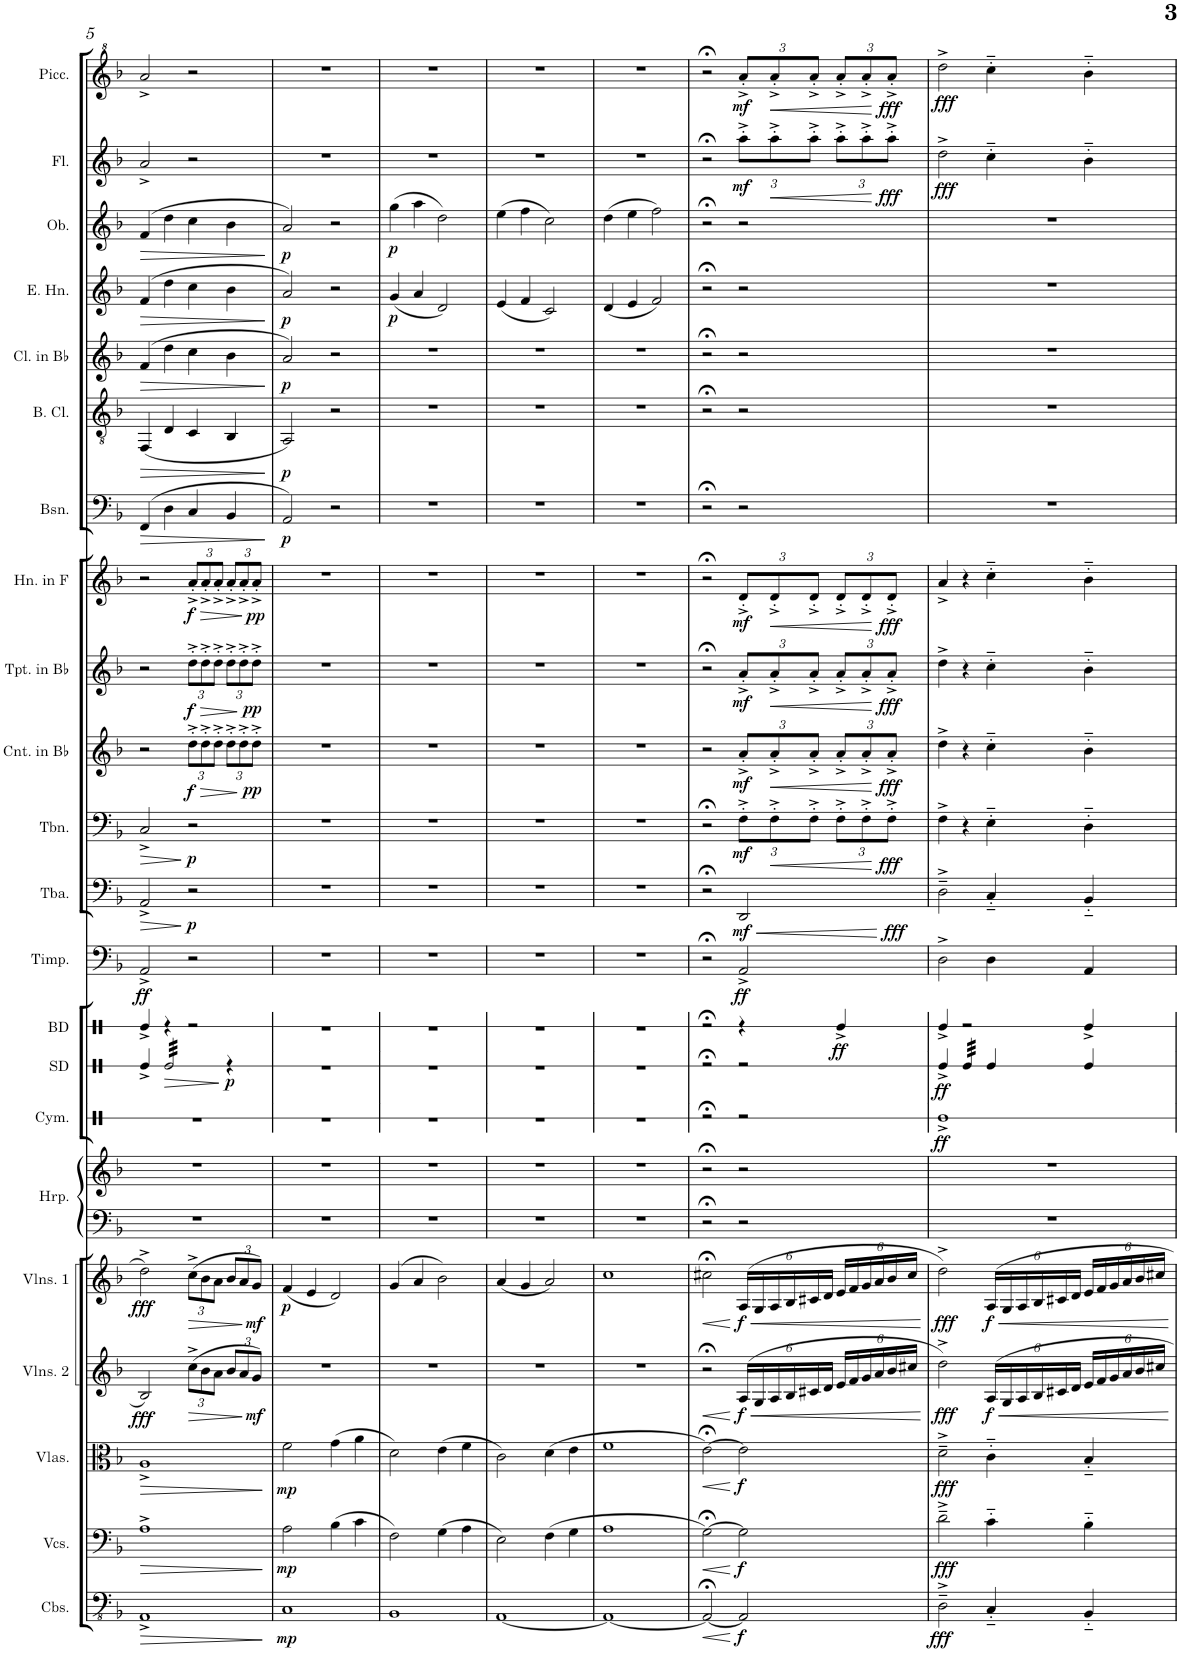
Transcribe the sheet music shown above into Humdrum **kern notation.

**kern	**dynam	**kern	**dynam	**kern	**dynam	**kern	**dynam	**kern	**dynam	**kern	**kern	**kern	**dynam	**kern	**dynam	**kern	**dynam	**kern	**dynam	**kern	**dynam	**kern	**dynam	**kern	**dynam	**kern	**dynam	**kern	**dynam	**kern	**dynam	**kern	**dynam	**kern	**dynam	**kern	**dynam	**kern	**dynam	**kern	**dynam	**kern	**dynam
*part22	*part22	*part21	*part21	*part20	*part20	*part19	*part19	*part18	*part18	*part17	*part17	*part16	*part16	*part15	*part15	*part14	*part14	*part13	*part13	*part12	*part12	*part11	*part11	*part10	*part10	*part9	*part9	*part8	*part8	*part7	*part7	*part6	*part6	*part5	*part5	*part4	*part4	*part3	*part3	*part2	*part2	*part1	*part1
*staff23	*staff23	*staff22	*staff22	*staff21	*staff21	*staff20	*staff20	*staff19	*staff19	*staff18	*staff17	*staff16	*staff16	*staff15	*staff15	*staff14	*staff14	*staff13	*staff13	*staff12	*staff12	*staff11	*staff11	*staff10	*staff10	*staff9	*staff9	*staff8	*staff8	*staff7	*staff7	*staff6	*staff6	*staff5	*staff5	*staff4	*staff4	*staff3	*staff3	*staff2	*staff2	*staff1	*staff1
*I"Contrabasses	*	*I"Violoncellos	*	*I"Violas	*	*I"Violins 2	*	*I"Violins 1	*	*I"Harp	*	*I"Cymbals	*	*I"Snare Drum	*	*I"Bass Drum	*	*I"Timpani	*	*I"Tuba	*	*I"Trombone	*	*I"Cornet in Bb	*	*I"Trumpet in Bb	*	*I"Horn in F	*	*I"Bassoon	*	*I"Bass Clarinet	*	*I"Clarinet in Bb	*	*I"English Horn	*	*I"Oboe	*	*I"Flute	*	*I"Piccolo	*
*I'Cbs.	*	*I'Vcs.	*	*I'Vlas.	*	*I'Vlns. 2	*	*I'Vlns. 1	*	*I'Hrp.	*	*I'Cym.	*	*I'SD	*	*I'BD	*	*I'Timp.	*	*I'Tba.	*	*I'Tbn.	*	*I'Cnt. in Bb	*	*I'Tpt. in Bb	*	*I'Hn. in F	*	*I'Bsn.	*	*I'B. Cl.	*	*I'Cl. in Bb	*	*I'E. Hn.	*	*I'Ob.	*	*I'Fl.	*	*I'Picc.	*
!!LO:PB:g=z
*clefFv4	*	*clefF4	*	*clefC3	*	*clefG2	*	*clefG2	*	*clefF4	*clefG2	*clefX	*	*clefX	*	*clefX	*	*clefF4	*	*clefF4	*	*clefF4	*	*clefG2	*	*clefG2	*	*clefG2	*	*clefF4	*	*clefGv2	*	*clefG2	*	*clefG2	*	*clefG2	*	*clefG2	*	*clefG^2	*
*	*	*	*	*	*	*	*	*	*	*	*	*	*	*	*	*	*	*	*	*	*	*	*	*Trd1c2	*	*Trd1c2	*	*Trd4c7	*	*	*	*Trd8c14	*	*Trd1c2	*	*Trd4c7	*	*	*	*	*	*Trd-7c-12	*
*k[b-]	*	*k[b-]	*	*k[b-]	*	*k[b-]	*	*k[b-]	*	*k[b-]	*k[b-]	*k[]	*	*k[]	*	*k[]	*	*k[b-]	*	*k[b-]	*	*k[b-]	*	*k[b-]	*	*k[b-]	*	*k[b-]	*	*k[b-]	*	*k[b-]	*	*k[b-]	*	*k[b-]	*	*k[b-]	*	*k[b-]	*	*k[b-]	*
*M4/4	*	*M4/4	*	*M4/4	*	*M4/4	*	*M4/4	*	*M4/4	*M4/4	*M4/4	*	*M4/4	*	*M4/4	*	*M4/4	*	*M4/4	*	*M4/4	*	*M4/4	*	*M4/4	*	*M4/4	*	*M4/4	*	*M4/4	*	*M4/4	*	*M4/4	*	*M4/4	*	*M4/4	*	*M4/4	*
=5	=5	=5	=5	=5	=5	=5	=5	=5	=5	=5	=5	=5	=5	=5	=5	=5	=5	=5	=5	=5	=5	=5	=5	=5	=5	=5	=5	=5	=5	=5	=5	=5	=5	=5	=5	=5	=5	=5	=5	=5	=5	=5	=5
!	!LO:HP:b	!	!LO:HP:b	!	!LO:HP:b	!	!LO:DY:b	!	!LO:DY:b	!	!	!	!	!	!	!	!	!	!LO:DY:b	!	!LO:HP:b	!	!LO:HP:b	!	!	!	!	!	!	!	!LO:HP:b	!	!LO:HP:b	!	!LO:HP:b	!	!LO:HP:b	!	!LO:HP:b	!	!	!	!
1AAA^	>	1A^	>	1A^	>	2B-/	fff	2dd^\	fff	1r	1r	1r	.	4Re^/	.	4Re^/	.	2AA^/	ff	2AA^/	>	2C^/	>	2r	.	2r	.	2r	.	(4FF/	>	(4FF/	>	(4f/	>	(4f/	>	(4f/	>	2a^/	.	2aa^/	.
!	!	!	!	!	!	!	!	!	!	!	!	!	!	!	!LO:HP:b	!	!	!	!	!	!	!	!	!	!	!	!	!	!	!	!	!	!	!	!	!	!	!	!	!	!	!	!
*	*	*	*	*	*	*	*	*	*	*	*	*	*	*tremolo	*	*	*	*	*	*	*	*	*	*	*	*	*	*	*	*	*	*	*	*	*	*	*	*	*	*	*	*	*
.	.	.	.	.	.	.	.	.	.	.	.	.	.	32Re/LLL	>	4r	.	.	.	.	.	.	.	.	.	.	.	.	.	4D\	.	4D/	.	4dd\	.	4dd\	.	4dd\	.	.	.	.	.
.	.	.	.	.	.	.	.	.	.	.	.	.	.	32Re/	.	.	.	.	.	.	.	.	.	.	.	.	.	.	.	.	.	.	.	.	.	.	.	.	.	.	.	.	.
.	.	.	.	.	.	.	.	.	.	.	.	.	.	32Re/	.	.	.	.	.	.	.	.	.	.	.	.	.	.	.	.	.	.	.	.	.	.	.	.	.	.	.	.	.
.	.	.	.	.	.	.	.	.	.	.	.	.	.	32Re/	.	.	.	.	.	.	.	.	.	.	.	.	.	.	.	.	.	.	.	.	.	.	.	.	.	.	.	.	.
.	.	.	.	.	.	.	.	.	.	.	.	.	.	32Re/	.	.	.	.	.	.	.	.	.	.	.	.	.	.	.	.	.	.	.	.	.	.	.	.	.	.	.	.	.
.	.	.	.	.	.	.	.	.	.	.	.	.	.	32Re/	.	.	.	.	.	.	.	.	.	.	.	.	.	.	.	.	.	.	.	.	.	.	.	.	.	.	.	.	.
.	.	.	.	.	.	.	.	.	.	.	.	.	.	32Re/	.	.	.	.	.	.	.	.	.	.	.	.	.	.	.	.	.	.	.	.	.	.	.	.	.	.	.	.	.
.	.	.	.	.	.	.	.	.	.	.	.	.	.	32Re/	.	.	.	.	.	.	.	.	.	.	.	.	.	.	.	.	.	.	.	.	.	.	.	.	.	.	.	.	.
*	*	*	*	*	*	*Xbrackettup	*	*	*	*	*	*	*	*	*	*	*	*	*	*	*	*	*	*	*	*	*	*	*	*	*	*	*	*	*	*	*	*	*	*	*	*	*
!	!	!	!	!	!	!	!LO:HP:b	!	!	!	!	!	!	!	!	!	!	!	!	!	!	!	!	!	!	!	!	!	!	!	!	!	!	!	!	!	!	!	!	!	!	!	!
*	*	*	*	*	*	*	*	*Xbrackettup	*	*	*	*	*	*	*	*	*	*	*	*	*	*	*	*	*	*	*	*	*	*	*	*	*	*	*	*	*	*	*	*	*	*	*
!	!	!	!	!	!	!	!	!	!LO:HP:b	!	!	!	!	!	!	!	!	!	!	!	!	!	!	!	!	!	!	!	!	!	!	!	!	!	!	!	!	!	!	!	!	!	!
*	*	*	*	*	*	*	*	*	*	*	*	*	*	*	*	*	*	*	*	*	*	*	*	*Xbrackettup	*	*	*	*	*	*	*	*	*	*	*	*	*	*	*	*	*	*	*
!	!	!	!	!	!	!	!	!	!	!	!	!	!	!	!	!	!	!	!	!	!	!	!	!	!LO:HP:b	!	!	!	!	!	!	!	!	!	!	!	!	!	!	!	!	!	!
*	*	*	*	*	*	*	*	*	*	*	*	*	*	*	*	*	*	*	*	*	*	*	*	*	*	*Xbrackettup	*	*	*	*	*	*	*	*	*	*	*	*	*	*	*	*	*
!	!	!	!	!	!	!	!	!	!	!	!	!	!	!	!	!	!	!	!	!	!	!	!	!	!	!	!LO:HP:b	!	!	!	!	!	!	!	!	!	!	!	!	!	!	!	!
*	*	*	*	*	*	*	*	*	*	*	*	*	*	*	*	*	*	*	*	*	*	*	*	*	*	*	*	*Xbrackettup	*	*	*	*	*	*	*	*	*	*	*	*	*	*	*
!	!	!	!	!	!	!	!	!	!	!	!	!	!	!	!	!	!	!	!	!	!LO:DY:n=1:b	!	!LO:DY:n=1:b	!	!LO:DY:n=1:b	!	!LO:DY:n=1:b	!	!LO:HP:b	!	!	!	!	!	!	!	!	!	!	!	!	!	!
!	!	!	!	!	!	!	!	!	!	!	!	!	!	!	!	!	!	!	!	!	!	!	!	!	!	!	!	!	!LO:DY:n=1:b	!	!	!	!	!	!	!	!	!	!	!	!	!	!
.	.	.	.	.	.	(12cc^\L	>	(12cc^\L	>	.	.	.	.	32Re/	.	2r	.	2r	.	2r	] p	2r	] p	12dd'^\L	> f	12dd'^\L	> f	12a'^/L	> f	4C/	.	4C/	.	4cc\	.	4cc\	.	4cc\	.	2r	.	2r	.
.	.	.	.	.	.	.	.	.	.	.	.	.	.	32Re/	.	.	.	.	.	.	.	.	.	.	.	.	.	.	.	.	.	.	.	.	.	.	.	.	.	.	.	.	.
.	.	.	.	.	.	.	.	.	.	.	.	.	.	32Re/	.	.	.	.	.	.	.	.	.	.	.	.	.	.	.	.	.	.	.	.	.	.	.	.	.	.	.	.	.
.	.	.	.	.	.	12b-\	.	12b-\	.	.	.	.	.	.	.	.	.	.	.	.	.	.	.	12dd'^\	.	12dd'^\	.	12a'^/	.	.	.	.	.	.	.	.	.	.	.	.	.	.	.
.	.	.	.	.	.	.	.	.	.	.	.	.	.	32Re/	.	.	.	.	.	.	.	.	.	.	.	.	.	.	.	.	.	.	.	.	.	.	.	.	.	.	.	.	.
.	.	.	.	.	.	.	.	.	.	.	.	.	.	32Re/	.	.	.	.	.	.	.	.	.	.	.	.	.	.	.	.	.	.	.	.	.	.	.	.	.	.	.	.	.
.	.	.	.	.	.	.	.	.	.	.	.	.	.	32Re/	.	.	.	.	.	.	.	.	.	.	.	.	.	.	.	.	.	.	.	.	.	.	.	.	.	.	.	.	.
.	.	.	.	.	.	12a\J	.	12a\J	.	.	.	.	.	.	.	.	.	.	.	.	.	.	.	12dd'^\J	.	12dd'^\J	.	12a'^/J	.	.	.	.	.	.	.	.	.	.	.	.	.	.	.
.	.	.	.	.	.	.	.	.	.	.	.	.	.	32Re/	.	.	.	.	.	.	.	.	.	.	.	.	.	.	.	.	.	.	.	.	.	.	.	.	.	.	.	.	.
.	.	.	.	.	.	.	.	.	.	.	.	.	.	32Re/JJJ	.	.	.	.	.	.	.	.	.	.	.	.	.	.	.	.	.	.	.	.	.	.	.	.	.	.	.	.	.
*	*	*	*	*	*	*	*	*	*	*	*	*	*	*Xtremolo	*	*	*	*	*	*	*	*	*	*	*	*	*	*	*	*	*	*	*	*	*	*	*	*	*	*	*	*	*
!	!	!	!	!	!	!	!	!	!	!	!	!	!	!	!LO:DY:n=1:b	!	!	!	!	!	!	!	!	!	!	!	!	!	!	!	!	!	!	!	!	!	!	!	!	!	!	!	!
.	.	.	.	.	.	12b-/L	.	12b-/L	.	.	.	.	.	4r	] p	.	.	.	.	.	.	.	.	12dd'^\L	.	12dd'^\L	.	12a'^/L	.	4BB-/	.	4BB-/	.	4b-\	.	4b-\	.	4b-\	.	.	.	.	.
.	.	.	.	.	.	12a/	.	12a/	.	.	.	.	.	.	.	.	.	.	.	.	.	.	.	12dd'^\	.	12dd'^\	.	12a'^/	.	.	.	.	.	.	.	.	.	.	.	.	.	.	.
!	!	!	!	!	!	!	!LO:DY:n=1:b	!	!LO:DY:n=1:b	!	!	!	!	!	!	!	!	!	!	!	!	!	!	!	!LO:DY:n=2:b	!	!LO:DY:n=2:b	!	!LO:DY:n=2:b	!	!	!	!	!	!	!	!	!	!	!	!	!	!
.	.	.	.	.	.	12g/J)	] mf	12g/J)	] mf	.	.	.	.	.	.	.	.	.	.	.	.	.	.	12dd'^\J	] pp	12dd'^\J	] pp	12a'^/J	] pp	.	.	.	.	.	.	.	.	.	.	.	.	.	.
.	]	.	]	.	]	.	.	.	.	.	.	.	.	.	.	.	.	.	.	.	.	.	.	.	.	.	.	.	.	.	]	.	]	.	]	.	]	.	]	.	.	.	.
=6	=6	=6	=6	=6	=6	=6	=6	=6	=6	=6	=6	=6	=6	=6	=6	=6	=6	=6	=6	=6	=6	=6	=6	=6	=6	=6	=6	=6	=6	=6	=6	=6	=6	=6	=6	=6	=6	=6	=6	=6	=6	=6	=6
!	!LO:DY:b	!	!LO:DY:b	!	!LO:DY:b	!	!	!	!LO:DY:b	!	!	!	!	!	!	!	!	!	!	!	!	!	!	!	!	!	!	!	!	!	!LO:DY:b	!	!LO:DY:b	!	!LO:DY:b	!	!LO:DY:b	!	!LO:DY:b	!	!	!	!
1CC	mp	2A\	mp	2f\	mp	1r	.	(4f/	p	1r	1r	1r	.	1r	.	1r	.	1r	.	1r	.	1r	.	1r	.	1r	.	1r	.	2AA/)	p	2AA/)	p	2a/)	p	2a/)	p	2a/)	p	1r	.	1r	.
.	.	.	.	.	.	.	.	4e/	.	.	.	.	.	.	.	.	.	.	.	.	.	.	.	.	.	.	.	.	.	.	.	.	.	.	.	.	.	.	.	.	.	.	.
.	.	(4B-\	.	(4g\	.	.	.	2d/)	.	.	.	.	.	.	.	.	.	.	.	.	.	.	.	.	.	.	.	.	.	2r	.	2r	.	2r	.	2r	.	2r	.	.	.	.	.
.	.	4c\	.	4a\	.	.	.	.	.	.	.	.	.	.	.	.	.	.	.	.	.	.	.	.	.	.	.	.	.	.	.	.	.	.	.	.	.	.	.	.	.	.	.
=7	=7	=7	=7	=7	=7	=7	=7	=7	=7	=7	=7	=7	=7	=7	=7	=7	=7	=7	=7	=7	=7	=7	=7	=7	=7	=7	=7	=7	=7	=7	=7	=7	=7	=7	=7	=7	=7	=7	=7	=7	=7	=7	=7
!	!	!	!	!	!	!	!	!	!	!	!	!	!	!	!	!	!	!	!	!	!	!	!	!	!	!	!	!	!	!	!	!	!	!	!	!	!LO:DY:b	!	!LO:DY:b	!	!	!	!
1BBB-	.	2F\)	.	2d\)	.	1r	.	(4g/	.	1r	1r	1r	.	1r	.	1r	.	1r	.	1r	.	1r	.	1r	.	1r	.	1r	.	1r	.	1r	.	1r	.	(4g/	p	(4gg\	p	1r	.	1r	.
.	.	.	.	.	.	.	.	4a/	.	.	.	.	.	.	.	.	.	.	.	.	.	.	.	.	.	.	.	.	.	.	.	.	.	.	.	4a/	.	4aa\	.	.	.	.	.
.	.	(4G\	.	(4e\	.	.	.	2b-\)	.	.	.	.	.	.	.	.	.	.	.	.	.	.	.	.	.	.	.	.	.	.	.	.	.	.	.	2d/)	.	2dd\)	.	.	.	.	.
.	.	4A\	.	4f\	.	.	.	.	.	.	.	.	.	.	.	.	.	.	.	.	.	.	.	.	.	.	.	.	.	.	.	.	.	.	.	.	.	.	.	.	.	.	.
=8	=8	=8	=8	=8	=8	=8	=8	=8	=8	=8	=8	=8	=8	=8	=8	=8	=8	=8	=8	=8	=8	=8	=8	=8	=8	=8	=8	=8	=8	=8	=8	=8	=8	=8	=8	=8	=8	=8	=8	=8	=8	=8	=8
[1AAA	.	2E\)	.	2c\)	.	1r	.	(4a/	.	1r	1r	1r	.	1r	.	1r	.	1r	.	1r	.	1r	.	1r	.	1r	.	1r	.	1r	.	1r	.	1r	.	(4e/	.	(4ee\	.	1r	.	1r	.
.	.	.	.	.	.	.	.	4g/	.	.	.	.	.	.	.	.	.	.	.	.	.	.	.	.	.	.	.	.	.	.	.	.	.	.	.	4f/	.	4ff\	.	.	.	.	.
.	.	(4F\	.	(4d\	.	.	.	2a/)	.	.	.	.	.	.	.	.	.	.	.	.	.	.	.	.	.	.	.	.	.	.	.	.	.	.	.	2c/)	.	2cc\)	.	.	.	.	.
.	.	4G\	.	4e\	.	.	.	.	.	.	.	.	.	.	.	.	.	.	.	.	.	.	.	.	.	.	.	.	.	.	.	.	.	.	.	.	.	.	.	.	.	.	.
=9	=9	=9	=9	=9	=9	=9	=9	=9	=9	=9	=9	=9	=9	=9	=9	=9	=9	=9	=9	=9	=9	=9	=9	=9	=9	=9	=9	=9	=9	=9	=9	=9	=9	=9	=9	=9	=9	=9	=9	=9	=9	=9	=9
1AAA_	.	1A	.	1f	.	1r	.	1cc	.	1r	1r	1r	.	1r	.	1r	.	1r	.	1r	.	1r	.	1r	.	1r	.	1r	.	1r	.	1r	.	1r	.	(4d/	.	(4dd\	.	1r	.	1r	.
.	.	.	.	.	.	.	.	.	.	.	.	.	.	.	.	.	.	.	.	.	.	.	.	.	.	.	.	.	.	.	.	.	.	.	.	4e/	.	4ee\	.	.	.	.	.
.	.	.	.	.	.	.	.	.	.	.	.	.	.	.	.	.	.	.	.	.	.	.	.	.	.	.	.	.	.	.	.	.	.	.	.	2f/)	.	2ff\)	.	.	.	.	.
=10	=10	=10	=10	=10	=10	=10	=10	=10	=10	=10	=10	=10	=10	=10	=10	=10	=10	=10	=10	=10	=10	=10	=10	=10	=10	=10	=10	=10	=10	=10	=10	=10	=10	=10	=10	=10	=10	=10	=10	=10	=10	=10	=10
!	!LO:HP:b	!	!LO:HP:b	!	!LO:HP:b	!	!LO:HP:b	!	!LO:HP:b	!	!	!	!	!	!	!	!	!	!	!	!	!	!	!	!	!	!	!	!	!	!	!	!	!	!	!	!	!	!	!	!	!	!
*	*	*	*	*	*	*	*	*	*	*	*	*	*	*	*	*	*	*	*	*^	*	*	*	*	*	*	*	*	*	*	*	*	*	*	*	*	*	*	*	*	*	*	*
2AAA;</_	<	[2G;<\)	<	[2e;<\)	<	2r;<	<	2cc#X;<\	<	2r;<	2r;<	2r;<	.	2r;<	.	2r;<	.	2r;<	.	2r;<	3%2ryy	.	2r;<	.	2r	.	2r;<	.	2r;<	.	2r;<	.	2r;<	.	2r;<	.	2r;<	.	2r;<	.	2r;<	.	2r;<	.
!	!	!	!	!	!	!	!LO:HP:n=1:b	!	!LO:HP:n=1:b	!	!	!	!	!	!	!	!	!	!	!	!	!LO:HP:b	!	!	!	!	!	!	!	!	!	!	!	!	!	!	!	!	!	!	!	!	!	!
*	*	*	*	*	*	*	*	*	*	*	*	*	*	*	*	*	*	*	*	*	*	*	*Xbrackettup	*	*	*	*	*	*	*	*	*	*	*	*	*	*	*	*	*	*Xbrackettup	*	*Xbrackettup	*
!	!LO:DY:n=1:b	!	!LO:DY:n=1:b	!	!LO:DY:n=1:b	!	!LO:DY:n=1:b	!	!LO:DY:n=1:b	!	!	!	!	!	!	!	!	!	!LO:DY:b	!	!	!LO:DY:n=1:b	!	!LO:DY:b	!	!LO:DY:b	!	!LO:DY:b	!	!LO:DY:b	!	!	!	!	!	!	!	!	!	!	!	!LO:DY:b	!	!LO:DY:b
2AAA/]	[ f	2G\]	[ f	2e\]	[ f	(24A/LL	[ < f	(24A/LL	[ < f	2r	2r	2r	.	2r	.	4r	.	2AA^/	ff	2DD/	.	< mf	12F'^\L	mf	12a'^/L	mf	12a'^/L	mf	12d'^/L	mf	2r	.	2r	.	2r	.	2r	.	2r	.	12aa'^\L	mf	12aa'^/L	mf
.	.	.	.	.	.	24G/	.	24G/	.	.	.	.	.	.	.	.	.	.	.	.	.	.	.	.	.	.	.	.	.	.	.	.	.	.	.	.	.	.	.	.	.	.	.	.
!	!	!	!	!	!	!	!	!	!	!	!	!	!	!	!	!	!	!	!	!	!	!	!	!LO:HP:b	!	!LO:HP:b	!	!LO:HP:b	!	!LO:HP:b	!	!	!	!	!	!	!	!	!	!	!	!LO:HP:b	!	!LO:HP:b
.	.	.	.	.	.	24A/	.	24A/	.	.	.	.	.	.	.	.	.	.	.	.	.	.	12F'^\	<	12a'^/	<	12a'^/	<	12d'^/	<	.	.	.	.	.	.	.	.	.	.	12aa'^\	<	12aa'^/	<
.	.	.	.	.	.	24B-/	.	24B-/	.	.	.	.	.	.	.	.	.	.	.	.	.	.	.	.	.	.	.	.	.	.	.	.	.	.	.	.	.	.	.	.	.	.	.	.
.	.	.	.	.	.	24c#X/	.	24c#X/	.	.	.	.	.	.	.	.	.	.	.	.	6.ryy	.	12F'^\J	.	12a'^/J	.	12a'^/J	.	12d'^/J	.	.	.	.	.	.	.	.	.	.	.	12aa'^\J	.	12aa'^/J	.
.	.	.	.	.	.	24d/JJ	.	24d/JJ	.	.	.	.	.	.	.	.	.	.	.	.	.	.	.	.	.	.	.	.	.	.	.	.	.	.	.	.	.	.	.	.	.	.	.	.
!	!	!	!	!	!	!	!	!	!	!	!	!	!	!	!	!	!LO:DY:b	!	!	!	!	!	!	!	!	!	!	!	!	!	!	!	!	!	!	!	!	!	!	!	!	!	!	!
.	.	.	.	.	.	24e/LL	.	24e/LL	.	.	.	.	.	.	.	4Re^/	ff	.	.	.	.	.	12F'^\L	.	12a'^/L	.	12a'^/L	.	12d'^/L	.	.	.	.	.	.	.	.	.	.	.	12aa'^\L	.	12aa'^/L	.
.	.	.	.	.	.	24f/	.	24f/	.	.	.	.	.	.	.	.	.	.	.	.	.	.	.	.	.	.	.	.	.	.	.	.	.	.	.	.	.	.	.	.	.	.	.	.
.	.	.	.	.	.	24g/	.	24g/	.	.	.	.	.	.	.	.	.	.	.	.	.	.	12F'^\	.	12a'^/	.	12a'^/	.	12d'^/	.	.	.	.	.	.	.	.	.	.	.	12aa'^\	.	12aa'^/	.
.	.	.	.	.	.	24a/	.	24a/	.	.	.	.	.	.	.	.	.	.	.	.	.	.	.	.	.	.	.	.	.	.	.	.	.	.	.	.	.	.	.	.	.	.	.	.
!	!	!	!	!	!	!	!	!	!	!	!	!	!	!	!	!	!	!	!	!	!	!LO:DY:n=2:b	!	!LO:DY:n=1:b	!	!LO:DY:n=1:b	!	!LO:DY:n=1:b	!	!LO:DY:n=1:b	!	!	!	!	!	!	!	!	!	!	!	!LO:DY:n=1:b	!	!LO:DY:n=1:b
.	.	.	.	.	.	24b-/	.	24b-/	.	.	.	.	.	.	.	.	.	.	.	.	12ryy	fff	12F'^\J	[ fff	12a'^/J	[ fff	12a'^/J	[ fff	12d'^/J	[ fff	.	.	.	.	.	.	.	.	.	.	12aa'^\J	[ fff	12aa'^/J	[ fff
.	.	.	.	.	.	24cc#X/JJ	.	24cc#/JJ	.	.	.	.	.	.	.	.	.	.	.	.	.	.	.	.	.	.	.	.	.	.	.	.	.	.	.	.	.	.	.	.	.	.	.	.
.	.	.	.	.	.	.	[	.	[	.	.	.	.	.	.	.	.	.	.	.	.	[	.	.	.	.	.	.	.	.	.	.	.	.	.	.	.	.	.	.	.	.	.	.
=11	=11	=11	=11	=11	=11	=11	=11	=11	=11	=11	=11	=11	=11	=11	=11	=11	=11	=11	=11	=11	=11	=11	=11	=11	=11	=11	=11	=11	=11	=11	=11	=11	=11	=11	=11	=11	=11	=11	=11	=11	=11	=11	=11	=11
!	!LO:DY:b	!	!LO:DY:b	!	!LO:DY:b	!	!LO:DY:b	!	!LO:DY:b	!	!	!	!LO:DY:b	!	!LO:DY:b	!	!	!	!	!	!	!	!	!	!	!	!	!	!	!	!	!	!	!	!	!	!	!	!	!	!	!LO:DY:b	!	!LO:DY:b
*	*	*	*	*	*	*	*	*	*	*	*	*	*	*	*	*	*	*	*	*v	*v	*	*	*	*	*	*	*	*	*	*	*	*	*	*	*	*	*	*	*	*	*	*	*
2DD~^\	fff	2d~^\	fff	2d~^\	fff	2dd^\)	fff	2dd^\)	fff	1r	1r	1Re^	ff	4Re^/	ff	4Re^/	.	2D^\	.	2D~^\	.	4F^\	.	4dd^\	.	4dd^\	.	4a^/	.	1r	.	1r	.	1r	.	1r	.	1r	.	2dd^\	fff	2ddd^\	fff
*	*	*	*	*	*	*	*	*	*	*	*	*	*	*tremolo	*	*	*	*	*	*	*	*	*	*	*	*	*	*	*	*	*	*	*	*	*	*	*	*	*	*	*	*	*
.	.	.	.	.	.	.	.	.	.	.	.	.	.	32Re/LLL	.	2r	.	.	.	.	.	4r	.	4r	.	4r	.	4r	.	.	.	.	.	.	.	.	.	.	.	.	.	.	.
.	.	.	.	.	.	.	.	.	.	.	.	.	.	32Re/	.	.	.	.	.	.	.	.	.	.	.	.	.	.	.	.	.	.	.	.	.	.	.	.	.	.	.	.	.
.	.	.	.	.	.	.	.	.	.	.	.	.	.	32Re/	.	.	.	.	.	.	.	.	.	.	.	.	.	.	.	.	.	.	.	.	.	.	.	.	.	.	.	.	.
.	.	.	.	.	.	.	.	.	.	.	.	.	.	32Re/	.	.	.	.	.	.	.	.	.	.	.	.	.	.	.	.	.	.	.	.	.	.	.	.	.	.	.	.	.
.	.	.	.	.	.	.	.	.	.	.	.	.	.	32Re/	.	.	.	.	.	.	.	.	.	.	.	.	.	.	.	.	.	.	.	.	.	.	.	.	.	.	.	.	.
.	.	.	.	.	.	.	.	.	.	.	.	.	.	32Re/	.	.	.	.	.	.	.	.	.	.	.	.	.	.	.	.	.	.	.	.	.	.	.	.	.	.	.	.	.
.	.	.	.	.	.	.	.	.	.	.	.	.	.	32Re/	.	.	.	.	.	.	.	.	.	.	.	.	.	.	.	.	.	.	.	.	.	.	.	.	.	.	.	.	.
.	.	.	.	.	.	.	.	.	.	.	.	.	.	32Re/JJJ	.	.	.	.	.	.	.	.	.	.	.	.	.	.	.	.	.	.	.	.	.	.	.	.	.	.	.	.	.
*	*	*	*	*	*	*	*	*	*	*	*	*	*	*Xtremolo	*	*	*	*	*	*	*	*	*	*	*	*	*	*	*	*	*	*	*	*	*	*	*	*	*	*	*	*	*
!	!	!	!	!	!	!	!LO:HP:b	!	!LO:HP:b	!	!	!	!	!	!	!	!	!	!	!	!	!	!	!	!	!	!	!	!	!	!	!	!	!	!	!	!	!	!	!	!	!	!
!	!	!	!	!	!	!	!LO:DY:n=1:b	!	!LO:DY:n=1:b	!	!	!	!	!	!	!	!	!	!	!	!	!	!	!	!	!	!	!	!	!	!	!	!	!	!	!	!	!	!	!	!	!	!
4CC'~/	.	4c'~\	.	4c'~\	.	24A/LL	< f	24A/LL	< f	.	.	.	.	4Re/	.	.	.	4D\	.	4C'~/	.	4E'~\	.	4cc'~\	.	4cc'~\	.	4cc'~\	.	.	.	.	.	.	.	.	.	.	.	4cc'~\	.	4ccc'~\	.
.	.	.	.	.	.	24G/	.	24G/	.	.	.	.	.	.	.	.	.	.	.	.	.	.	.	.	.	.	.	.	.	.	.	.	.	.	.	.	.	.	.	.	.	.	.
.	.	.	.	.	.	24A/	.	24A/	.	.	.	.	.	.	.	.	.	.	.	.	.	.	.	.	.	.	.	.	.	.	.	.	.	.	.	.	.	.	.	.	.	.	.
.	.	.	.	.	.	24B-/	.	24B-/	.	.	.	.	.	.	.	.	.	.	.	.	.	.	.	.	.	.	.	.	.	.	.	.	.	.	.	.	.	.	.	.	.	.	.
.	.	.	.	.	.	24c#X/	.	24c#X/	.	.	.	.	.	.	.	.	.	.	.	.	.	.	.	.	.	.	.	.	.	.	.	.	.	.	.	.	.	.	.	.	.	.	.
.	.	.	.	.	.	24d/JJ	.	24d/JJ	.	.	.	.	.	.	.	.	.	.	.	.	.	.	.	.	.	.	.	.	.	.	.	.	.	.	.	.	.	.	.	.	.	.	.
4BBB-'~/	.	4B-'~\	.	4B-'~/	.	24e/LL	.	24e/LL	.	.	.	.	.	4Re/	.	4Re^/	.	4AA/	.	4BB-'~/	.	4D'~\	.	4b-'~\	.	4b-'~\	.	4b-'~\	.	.	.	.	.	.	.	.	.	.	.	4b-'~\	.	4bb-'~\	.
.	.	.	.	.	.	24f/	.	24f/	.	.	.	.	.	.	.	.	.	.	.	.	.	.	.	.	.	.	.	.	.	.	.	.	.	.	.	.	.	.	.	.	.	.	.
.	.	.	.	.	.	24g/	.	24g/	.	.	.	.	.	.	.	.	.	.	.	.	.	.	.	.	.	.	.	.	.	.	.	.	.	.	.	.	.	.	.	.	.	.	.
.	.	.	.	.	.	24a/	.	24a/	.	.	.	.	.	.	.	.	.	.	.	.	.	.	.	.	.	.	.	.	.	.	.	.	.	.	.	.	.	.	.	.	.	.	.
.	.	.	.	.	.	24b-/	.	24b-/	.	.	.	.	.	.	.	.	.	.	.	.	.	.	.	.	.	.	.	.	.	.	.	.	.	.	.	.	.	.	.	.	.	.	.
.	.	.	.	.	.	24cc#X/JJ	.	24cc#X/JJ	.	.	.	.	.	.	.	.	.	.	.	.	.	.	.	.	.	.	.	.	.	.	.	.	.	.	.	.	.	.	.	.	.	.	.
.	.	.	.	.	.	.	[	.	[	.	.	.	.	.	.	.	.	.	.	.	.	.	.	.	.	.	.	.	.	.	.	.	.	.	.	.	.	.	.	.	.	.	.
=	=	=	=	=	=	=	=	=	=	=	=	=	=	=	=	=	=	=	=	=	=	=	=	=	=	=	=	=	=	=	=	=	=	=	=	=	=	=	=	=	=	=	=
*-	*-	*-	*-	*-	*-	*-	*-	*-	*-	*-	*-	*-	*-	*-	*-	*-	*-	*-	*-	*-	*-	*-	*-	*-	*-	*-	*-	*-	*-	*-	*-	*-	*-	*-	*-	*-	*-	*-	*-	*-	*-	*-	*-
